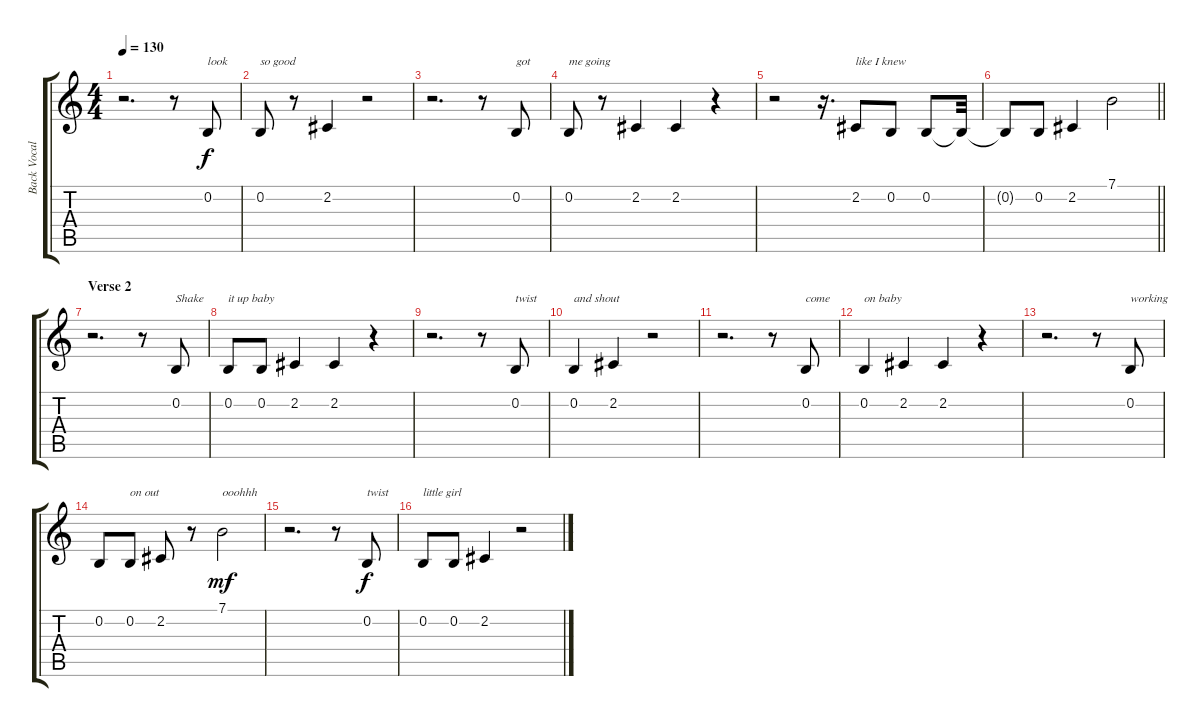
\track ("Back Vocal 2" "Back Vocal") {instrument baritonesax}
\staff {score tabs}
\tuning (E4 B3 G3 D3 A2 E2) {hide}
\ts (4 4)
\tempo 130
\clef g2
\ks c
r.2{d dy f} r.8 0.2.8{txt "look"} |
0.2.8{txt "so good"} r.8 2.2.4 r.2 |
r.2{d} r.8 0.2.8{txt "got"} |
0.2.8{txt "me going"} r.8 2.2.4 2.2.4 r.4 |
r.2 r.16{d} 2.2.8{txt "like I knew"} 0.2.8 0.2.8 0.2{t}.32 |
\barLineRight lightlight
0.2{t}.8 0.2.8 2.2.4 7.1.2 |
\section ("" "Verse 2")
r.2{d} r.8 0.2.8{txt "Shake"} |
0.2.8{txt "it up baby"} 0.2.8 2.2.4 2.2.4 r.4 |
r.2{d} r.8 0.2.8{txt "twist"} |
0.2.4{txt "and shout"} 2.2.4 r.2 |
r.2{d} r.8 0.2.8{txt "come"} |
0.2.4{txt "on baby"} 2.2.4 2.2.4 r.4 |
r.2{d} r.8 0.2.8{txt "working"} |
0.2.8 0.2.8{txt "on out"} 2.2.8 r.8 7.1.2{txt "ooohhh" dy mf} |
r.2{d} r.8 0.2.8{txt "twist" dy f} |
0.2.8{txt "little girl"} 0.2.8 2.2.4 r.2
